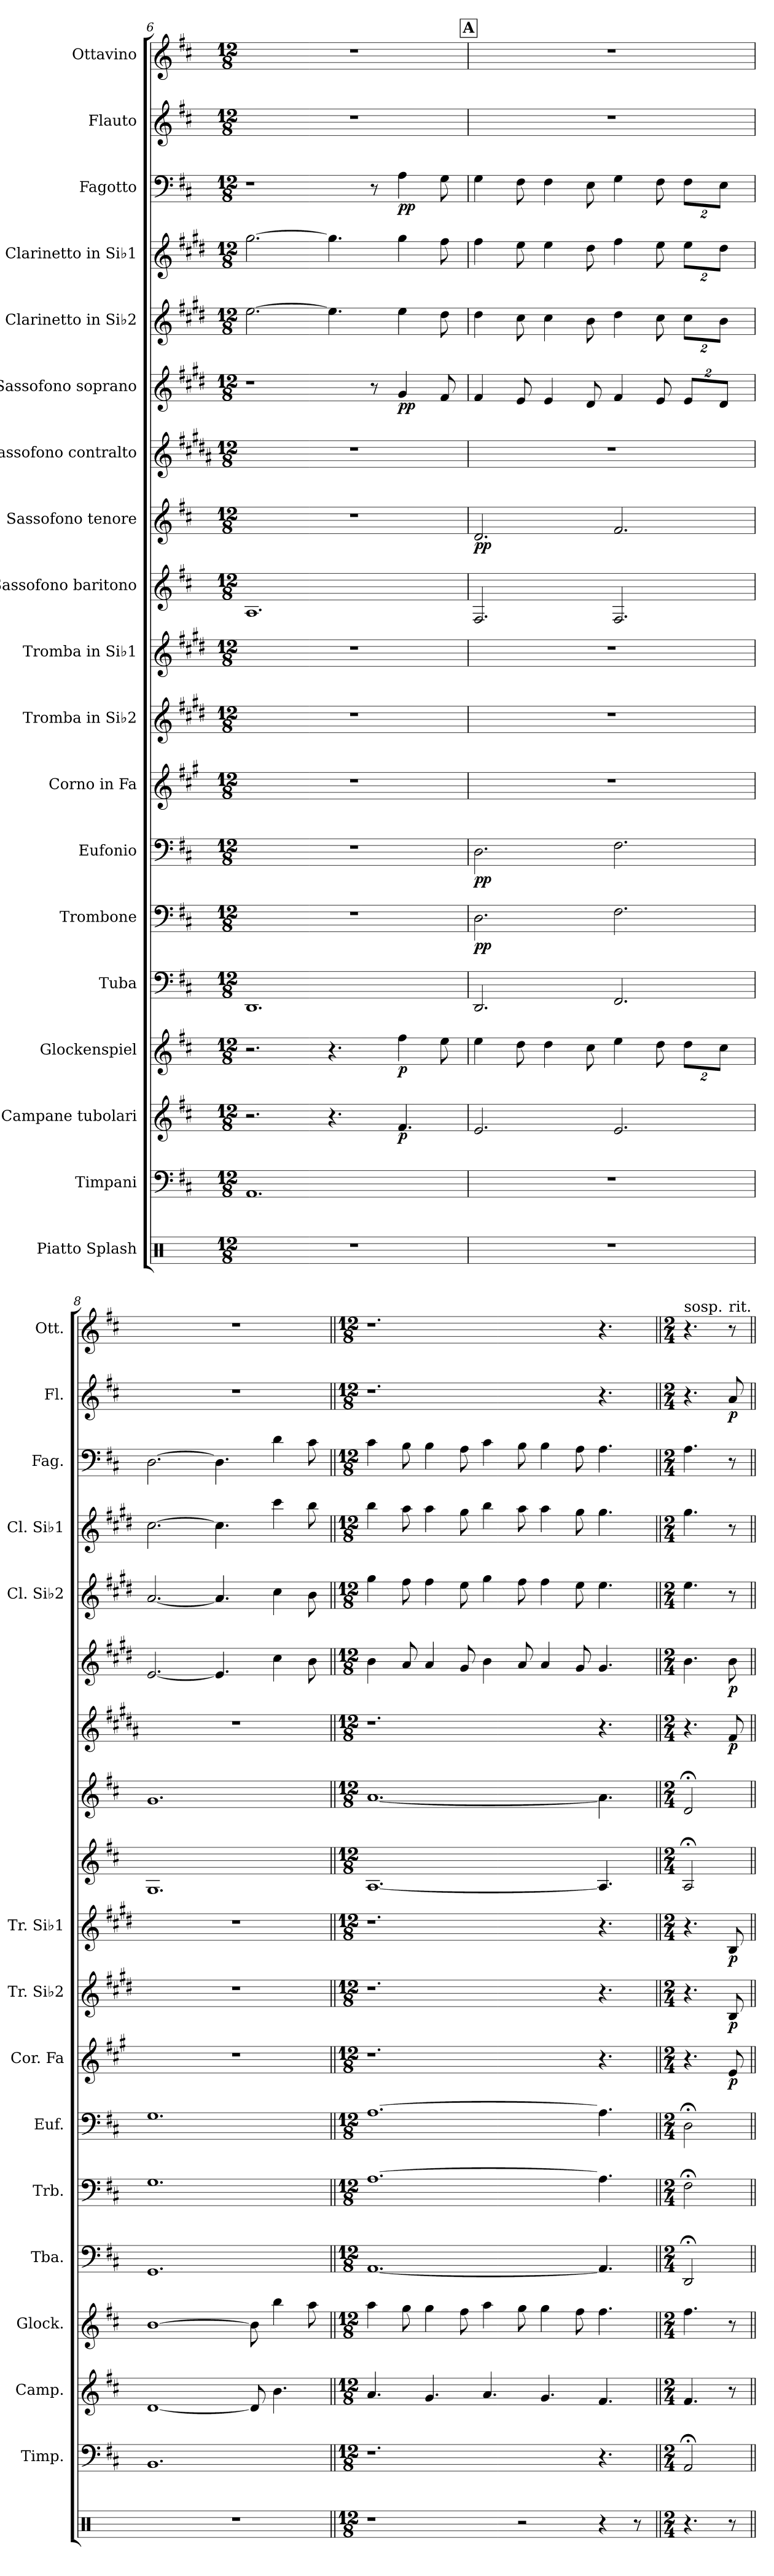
**kern	**kern	**kern	**dynam	**kern	**dynam	**kern	**kern	**dynam	**kern	**dynam	**kern	**dynam	**kern	**dynam	**kern	**dynam	**kern	**kern	**dynam	**kern	**dynam	**kern	**dynam	**kern	**kern	**kern	**dynam	**kern	**dynam	**kern
*part19	*part18	*part17	*part17	*part16	*part16	*part15	*part14	*part14	*part13	*part13	*part12	*part12	*part11	*part11	*part10	*part10	*part9	*part8	*part8	*part7	*part7	*part6	*part6	*part5	*part4	*part3	*part3	*part2	*part2	*part1
*staff19	*staff18	*staff17	*staff17	*staff16	*staff16	*staff15	*staff14	*staff14	*staff13	*staff13	*staff12	*staff12	*staff11	*staff11	*staff10	*staff10	*staff9	*staff8	*staff8	*staff7	*staff7	*staff6	*staff6	*staff5	*staff4	*staff3	*staff3	*staff2	*staff2	*staff1
*I"Piatto Splash	*I"Timpani	*I"Campane tubolari	*	*I"Glockenspiel	*	*I"Tuba	*I"Trombone	*	*I"Eufonio	*	*I"Corno in Fa	*	*I"Tromba in Si♭2	*	*I"Tromba in Si♭1	*	*I"Sassofono baritono	*I"Sassofono tenore	*	*I"Sassofono contralto	*	*I"Sassofono soprano	*	*I"Clarinetto in Si♭2	*I"Clarinetto in Si♭1	*I"Fagotto	*	*I"Flauto	*	*I"Ottavino
*	*I'Timp.	*I'Camp.	*	*I'Glock.	*	*I'Tba.	*I'Trb.	*	*I'Euf.	*	*I'Cor. Fa	*	*I'Tr. Si♭2	*	*I'Tr. Si♭1	*	*	*	*	*	*	*	*	*I'Cl. Si♭2	*I'Cl. Si♭1	*I'Fag.	*	*I'Fl.	*	*I'Ott.
*clefX	*clefF4	*clefG2	*	*clefG2	*	*clefF4	*clefF4	*	*clefF4	*	*clefG2	*	*clefG2	*	*clefG2	*	*clefG2	*clefG2	*	*clefG2	*	*clefG2	*	*clefG2	*clefG2	*clefF4	*	*clefG2	*	*clefG2
*	*	*	*	*ITrd-14c-24	*	*	*	*	*	*	*ITrd4c7	*	*ITrd1c2	*	*ITrd1c2	*	*ITrd12c21	*ITrd8c14	*	*ITrd5c9	*	*ITrd1c2	*	*ITrd1c2	*ITrd1c2	*	*	*	*	*ITrd-7c-12
*k[]	*k[f#c#]	*k[f#c#]	*	*k[f#c#]	*	*k[f#c#]	*k[f#c#]	*	*k[f#c#]	*	*k[f#c#]	*	*k[f#c#]	*	*k[f#c#]	*	*k[f#c#]	*k[f#c#]	*	*k[f#c#]	*	*k[f#c#]	*	*k[f#c#]	*k[f#c#]	*k[f#c#]	*	*k[f#c#]	*	*k[f#c#]
*M12/8	*M12/8	*M12/8	*	*M12/8	*	*M12/8	*M12/8	*	*M12/8	*	*M12/8	*	*M12/8	*	*M12/8	*	*M12/8	*M12/8	*	*M12/8	*	*M12/8	*	*M12/8	*M12/8	*M12/8	*	*M12/8	*	*M12/8
=6	=6	=6	=6	=6	=6	=6	=6	=6	=6	=6	=6	=6	=6	=6	=6	=6	=6	=6	=6	=6	=6	=6	=6	=6	=6	=6	=6	=6	=6	=6
1.r	1.AA	2.r	.	2.r	.	1.DD	1.r	.	1.r	.	1.r	.	1.r	.	1.r	.	1.AA	1.r	.	1.r	.	1r	.	[2.dd\	[2.ff#\	1r	.	1.r	.	1.r
.	.	4.r	.	4.r	.	.	.	.	.	.	.	.	.	.	.	.	.	.	.	.	.	.	.	4.dd\]	4.ff#\]	.	.	.	.	.
.	.	.	.	.	.	.	.	.	.	.	.	.	.	.	.	.	.	.	.	.	.	8r	.	.	.	8r	.	.	.	.
!	!	!	!LO:DY:b	!	!LO:DY:b	!	!	!	!	!	!	!	!	!	!	!	!	!	!	!	!	!	!LO:DY:b	!	!	!	!LO:DY:b	!	!	!
.	.	4.f#/	p	4ffff#\	p	.	.	.	.	.	.	.	.	.	.	.	.	.	.	.	.	4f#/	pp	4dd\	4ff#\	4A\	pp	.	.	.
.	.	.	.	8eeee\	.	.	.	.	.	.	.	.	.	.	.	.	.	.	.	.	.	8e/	.	8cc#\	8ee\	8G\	.	.	.	.
!!LO:REH:place=s1:a:B:fs=12:t=A
=7	=7	=7	=7	=7	=7	=7	=7	=7	=7	=7	=7	=7	=7	=7	=7	=7	=7	=7	=7	=7	=7	=7	=7	=7	=7	=7	=7	=7	=7	=7
!	!	!	!	!	!	!	!	!LO:DY:b	!	!LO:DY:b	!	!	!	!	!	!	!	!	!LO:DY:b	!	!	!	!	!	!	!	!	!	!	!
1.r	1.r	2.e/	.	4eeee\	.	2.DD/	2.D\	pp	2.D\	pp	1.r	.	1.r	.	1.r	.	2.FF#/	2.D/	pp	1.r	.	4e/	.	4cc#\	4ee\	4G\	.	1.r	.	1.r
.	.	.	.	8dddd\	.	.	.	.	.	.	.	.	.	.	.	.	.	.	.	.	.	8d/	.	8b\	8dd\	8F#\	.	.	.	.
.	.	.	.	4dddd\	.	.	.	.	.	.	.	.	.	.	.	.	.	.	.	.	.	4d/	.	4b\	4dd\	4F#\	.	.	.	.
.	.	.	.	8cccc#\	.	.	.	.	.	.	.	.	.	.	.	.	.	.	.	.	.	8c#/	.	8a\	8cc#\	8E\	.	.	.	.
.	.	2.e/	.	4eeee\	.	2.FF#/	2.F#\	.	2.F#\	.	.	.	.	.	.	.	2.FF#/	2.F#/	.	.	.	4e/	.	4cc#\	4ee\	4G\	.	.	.	.
.	.	.	.	8dddd\	.	.	.	.	.	.	.	.	.	.	.	.	.	.	.	.	.	8d/	.	8b\	8dd\	8F#\	.	.	.	.
*	*	*	*	*Xbrackettup	*	*	*	*	*	*	*	*	*	*	*	*	*	*	*	*	*	*Xbrackettup	*	*Xbrackettup	*Xbrackettup	*Xbrackettup	*	*	*	*
.	.	.	.	16%3dddd\L	.	.	.	.	.	.	.	.	.	.	.	.	.	.	.	.	.	16%3d/L	.	16%3b\L	16%3dd\L	16%3F#\L	.	.	.	.
.	.	.	.	16%3cccc#\J	.	.	.	.	.	.	.	.	.	.	.	.	.	.	.	.	.	16%3c#/J	.	16%3a\J	16%3cc#\J	16%3E\J	.	.	.	.
!!LO:PB:g=z
=8	=8	=8	=8	=8	=8	=8	=8	=8	=8	=8	=8	=8	=8	=8	=8	=8	=8	=8	=8	=8	=8	=8	=8	=8	=8	=8	=8	=8	=8	=8
1.r	1.BB	[1d	.	[1bbb	.	1.GG	1.G	.	1.G	.	1.r	.	1.r	.	1.r	.	1.GG	1.G	.	1.r	.	[2.d/	.	[2.g/	[2.b\	[2.D\	.	1.r	.	1.r
.	.	.	.	.	.	.	.	.	.	.	.	.	.	.	.	.	.	.	.	.	.	4.d/]	.	4.g/]	4.b\]	4.D\]	.	.	.	.
.	.	8d/]	.	8bbb\]	.	.	.	.	.	.	.	.	.	.	.	.	.	.	.	.	.	.	.	.	.	.	.	.	.	.
.	.	4.b\	.	4bbbb\	.	.	.	.	.	.	.	.	.	.	.	.	.	.	.	.	.	4b\	.	4b\	4bb\	4d\	.	.	.	.
.	.	.	.	8aaaa\	.	.	.	.	.	.	.	.	.	.	.	.	.	.	.	.	.	8a\	.	8a\	8aa\	8c#\	.	.	.	.
=9||	=9||	=9||	=9||	=9||	=9||	=9||	=9||	=9||	=9||	=9||	=9||	=9||	=9||	=9||	=9||	=9||	=9||	=9||	=9||	=9||	=9||	=9||	=9||	=9||	=9||	=9||	=9||	=9||	=9||	=9||
*M12/8	*M12/8	*M12/8	*	*M12/8	*	*M12/8	*M12/8	*	*M12/8	*	*M12/8	*	*M12/8	*	*M12/8	*	*M12/8	*M12/8	*	*M12/8	*	*M12/8	*	*M12/8	*M12/8	*M12/8	*	*M12/8	*	*M12/8
1r	1.r	4.a/	.	4aaaa\	.	[1.AA	[1.A	.	[1.A	.	1.r	.	1.r	.	1.r	.	[1.AA	[1.A	.	1.r	.	4a\	.	4ff#\	4aa\	4c#\	.	1.r	.	1.r
.	.	.	.	8gggg\	.	.	.	.	.	.	.	.	.	.	.	.	.	.	.	.	.	8g/	.	8ee\	8gg\	8B\	.	.	.	.
.	.	4.g/	.	4gggg\	.	.	.	.	.	.	.	.	.	.	.	.	.	.	.	.	.	4g/	.	4ee\	4gg\	4B\	.	.	.	.
.	.	.	.	8ffff#\	.	.	.	.	.	.	.	.	.	.	.	.	.	.	.	.	.	8f#/	.	8dd\	8ff#\	8A\	.	.	.	.
.	.	4.a/	.	4aaaa\	.	.	.	.	.	.	.	.	.	.	.	.	.	.	.	.	.	4a\	.	4ff#\	4aa\	4c#\	.	.	.	.
2r	.	.	.	8gggg\	.	.	.	.	.	.	.	.	.	.	.	.	.	.	.	.	.	8g/	.	8ee\	8gg\	8B\	.	.	.	.
.	.	4.g/	.	4gggg\	.	.	.	.	.	.	.	.	.	.	.	.	.	.	.	.	.	4g/	.	4ee\	4gg\	4B\	.	.	.	.
.	.	.	.	8ffff#\	.	.	.	.	.	.	.	.	.	.	.	.	.	.	.	.	.	8f#/	.	8dd\	8ff#\	8A\	.	.	.	.
4r	4.r	4.f#/	.	4.ffff#\	.	4.AA/]	4.A\]	.	4.A\]	.	4.r	.	4.r	.	4.r	.	4.AA/]	4.A\]	.	4.r	.	4.f#/	.	4.dd\	4.ff#\	4.A\	.	4.r	.	4.r
8r	.	.	.	.	.	.	.	.	.	.	.	.	.	.	.	.	.	.	.	.	.	.	.	.	.	.	.	.	.	.
=10||	=10||	=10||	=10||	=10||	=10||	=10||	=10||	=10||	=10||	=10||	=10||	=10||	=10||	=10||	=10||	=10||	=10||	=10||	=10||	=10||	=10||	=10||	=10||	=10||	=10||	=10||	=10||	=10||	=10||	=10||
*M2/4	*M2/4	*M2/4	*	*M2/4	*	*M2/4	*M2/4	*	*M2/4	*	*M2/4	*	*M2/4	*	*M2/4	*	*M2/4	*M2/4	*	*M2/4	*	*M2/4	*	*M2/4	*M2/4	*M2/4	*	*M2/4	*	*M2/4
!	!	!	!	!	!	!	!	!	!	!	!	!	!	!	!	!	!	!	!	!	!	!	!	!	!	!	!	!	!	!LO:TX:a:t=sosp.
4.r	2AA;</	4.f#Z/	.	4.ffff#Z\	.	2DD;</	2F#;<\	.	2D;<\	.	4.r	.	4.r	.	4.r	.	2AA;</	2D;</	.	4.r	.	4.aZ\	.	4.ddZ\	4.ff#Z\	4.AZ\	.	4.r	.	4.r
*	*	*	*	*	*	*	*	*	*	*	*	*	*	*	*	*	*	*	*	*	*	*	*	*	*	*	*	*	*	*MM30
!	!	!	!	!	!	!	!	!	!	!	!	!	!	!	!	!	!	!	!	!	!	!	!	!	!	!	!	!	!	!LO:TX:a:t=rit.
!	!	!	!	!	!	!	!	!	!	!	!	!LO:DY:b	!	!LO:DY:b	!	!LO:DY:b	!	!	!	!	!LO:DY:b	!	!LO:DY:b	!	!	!	!	!	!LO:DY:b	!
8r	.	8r	.	8r	.	.	.	.	.	.	8A/	p	8A/	p	8A/	p	.	.	.	8A/	p	8a\	p	8r	8r	8r	.	8a/	p	8r
=||	=||	=||	=||	=||	=||	=||	=||	=||	=||	=||	=||	=||	=||	=||	=||	=||	=||	=||	=||	=||	=||	=||	=||	=||	=||	=||	=||	=||	=||	=||
*-	*-	*-	*-	*-	*-	*-	*-	*-	*-	*-	*-	*-	*-	*-	*-	*-	*-	*-	*-	*-	*-	*-	*-	*-	*-	*-	*-	*-	*-	*-
